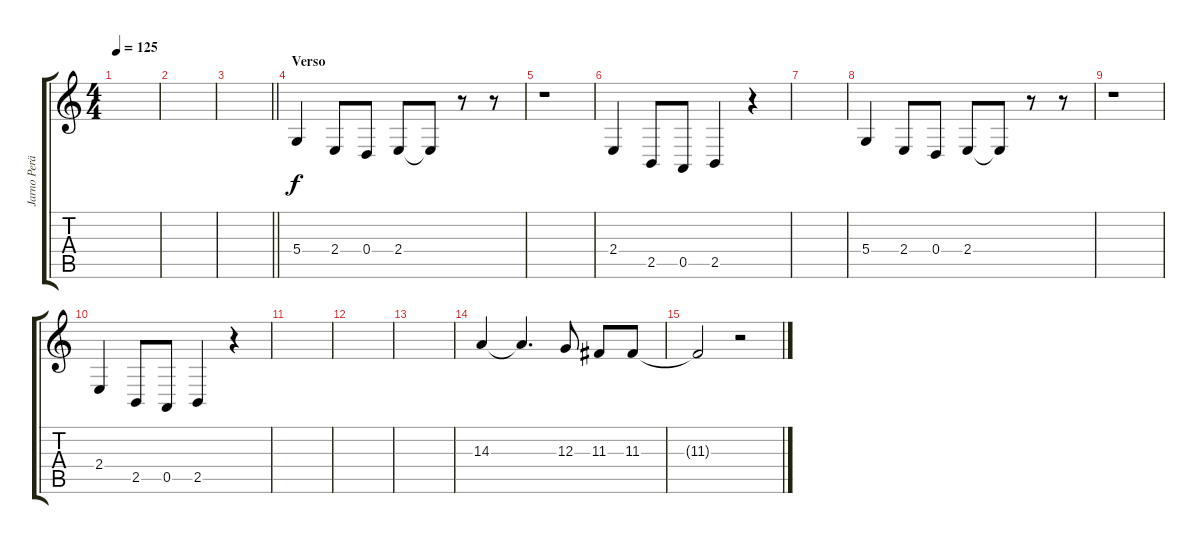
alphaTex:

\track ("Jarno Perätalo" "Jarno Perä") {instrument lead6voice}
\staff {score tabs}
\tuning (E4 B3 G3 D3 A2 E2) {hide}
\ts (4 4)
\tempo 125
\clef g2
\ks c
|
|
\barLineRight lightlight
|
\section ("" "Verso")
5.4.4 2.4.8 0.4.8 2.4.8 2.4{t}.8 r.8 r.8 |
r.1 |
2.4.4 2.5.8 0.5.8 2.5.4 r.4 |
|
5.4.4 2.4.8 0.4.8 2.4.8 2.4{t}.8 r.8 r.8 |
r.1 |
2.4.4 2.5.8 0.5.8 2.5.4 r.4 |
|
|
|
14.3.4 14.3{t}.4{d} 12.3.8 11.3.8 11.3.8 |
11.3{t}.2 r.2
